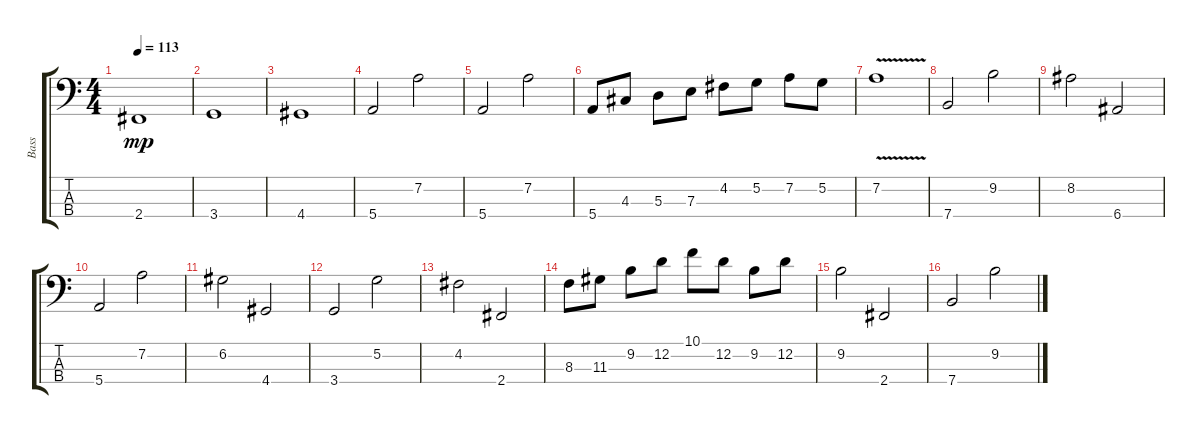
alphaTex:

\track ("Bass" "Bass") {instrument fretlessbass}
\staff {score tabs}
\tuning (G2 D2 A1 E1) {hide}
\ts (4 4)
\tempo 113
\clef f4
\ks c
2.4.1{dy mp} |
3.4.1 |
4.4.1 |
5.4.2 7.2.2 |
5.4.2 7.2.2 |
5.4.8 4.3.8 5.3.8 7.3.8 4.2.8 5.2.8 7.2.8 5.2.8 |
7.2{v}.1 |
7.4.2 9.2.2 |
8.2.2 6.4.2 |
5.4.2 7.2.2 |
6.2.2 4.4.2 |
3.4.2 5.2.2 |
4.2.2 2.4.2 |
8.3.8 11.3.8 9.2.8 12.2.8 10.1.8 12.2.8 9.2.8 12.2.8 |
9.2.2 2.4.2 |
7.4.2 9.2.2
